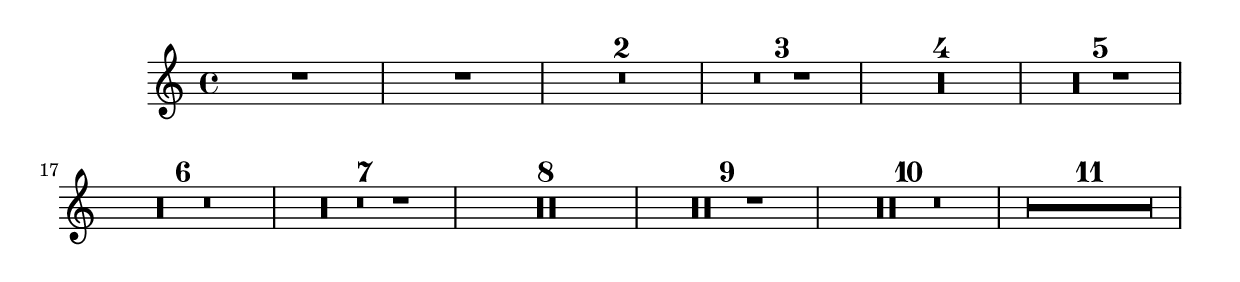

\version "2.7.32"

\header{
  texidoc="
If @code{Score.skipBars} is set,
the signs for four, two, and one measure rest are combined to
produce the graphical representation of rests for up to 10 bars.
The number of bars will be written above the sign.
"
}

thenotes =  \relative cis' {
  \set Score.skipBars = ##t
  \time 4/4
  R1 |
  R1*1 |
  R1*2 |
  R1*3 |
  R1*4 |
  R1*5 |
  R1*6 |
  R1*7 |
  R1*8 |
  R1*9 |
  R1*10 |
  R1*11 | 
}

<< \context Staff \thenotes

 >>


